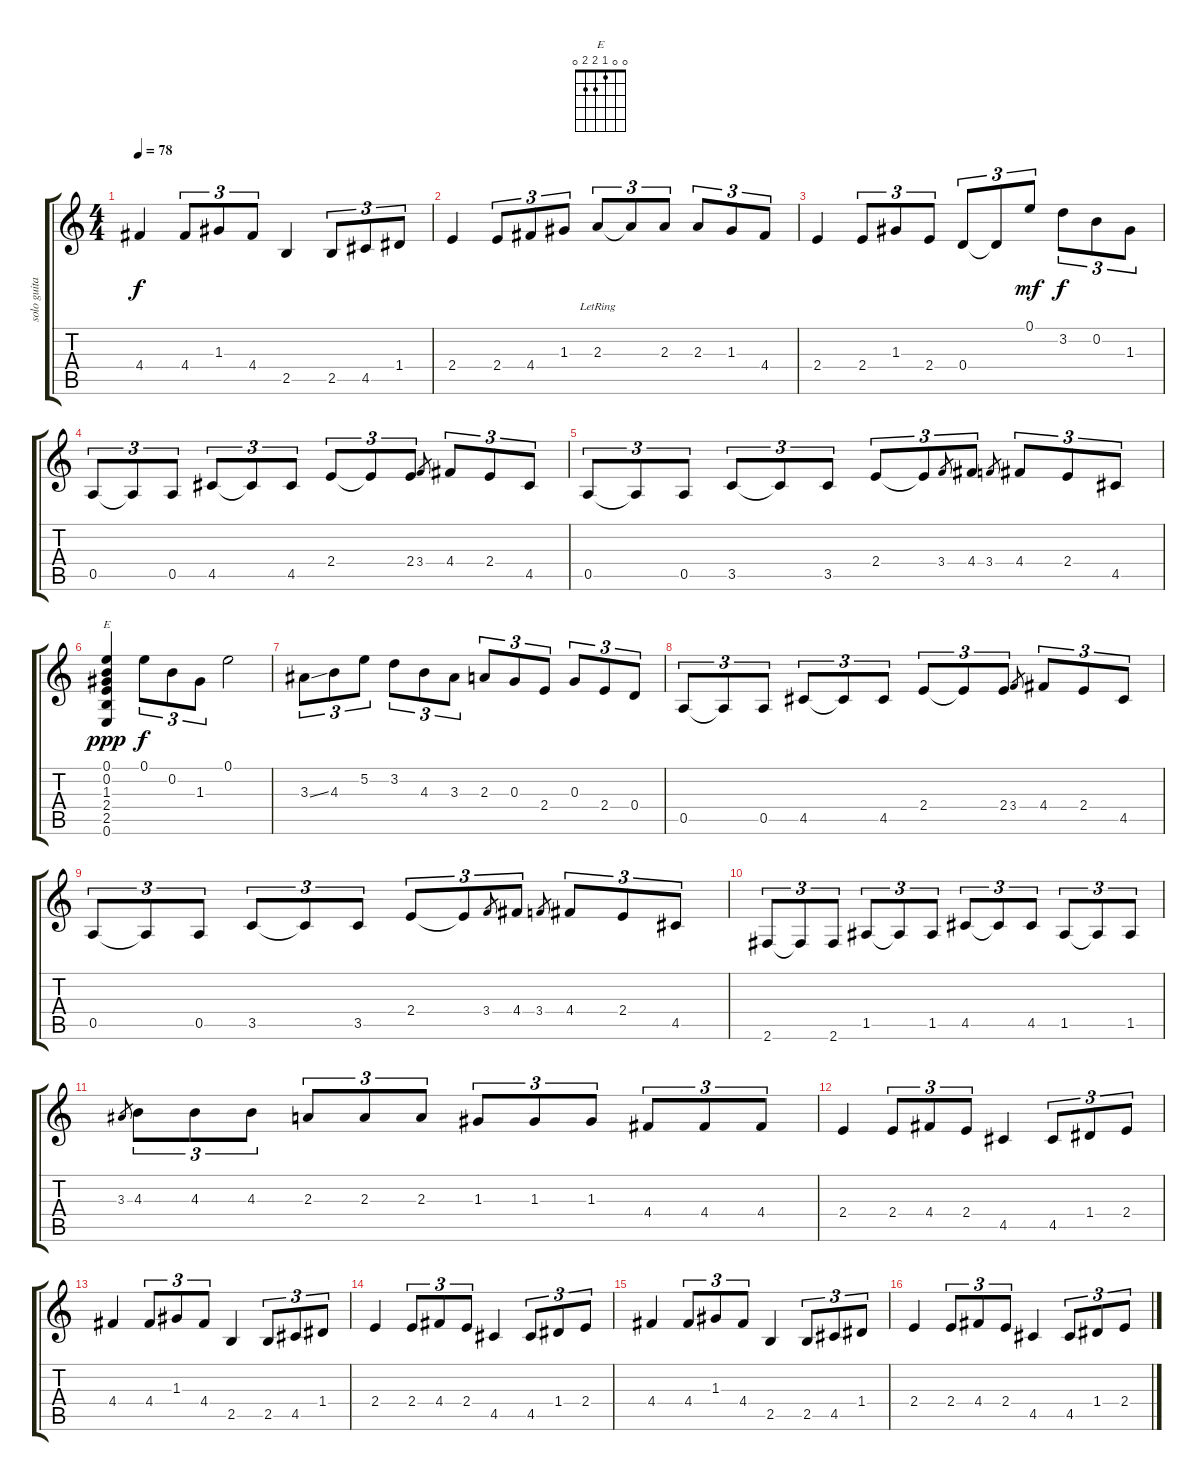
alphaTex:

\track ("solo guitar" "solo guita") {instrument acousticguitarsteel}
\staff {score tabs}
\tuning (E4 B3 G3 D3 A2 E2) {hide}
\chord ("E" 0 0 1 2 2 0)
\ts (4 4)
\tempo 78
\clef g2
\ks c
4.4.4{dy f} 4.4.8{tu (3 2)} 1.3.8{tu (3 2)} 4.4.8{tu (3 2)} 2.5.4 2.5.8{tu (3 2)} 4.5.8{tu (3 2)} 1.4.8{tu (3 2)} |
2.4.4 2.4.8{tu (3 2)} 4.4.8{tu (3 2)} 1.3.8{tu (3 2)} 2.3{lr}.8{tu (3 2)} 2.3{t}.8{tu (3 2)} 2.3.8{tu (3 2)} 2.3.8{tu (3 2)} 1.3.8{tu (3 2)} 4.4.8{tu (3 2)} |
2.4.4 2.4.8{tu (3 2)} 1.3.8{tu (3 2)} 2.4.8{tu (3 2)} 0.4.8{tu (3 2)} 0.4{t}.8{tu (3 2)} 0.1.8{tu (3 2) dy mf} 3.2.8{tu (3 2) dy f} 0.2.8{tu (3 2)} 1.3.8{tu (3 2)} |
0.5.8{tu (3 2)} 0.5{t}.8{tu (3 2)} 0.5.8{tu (3 2)} 4.5.8{tu (3 2)} 4.5{t}.8{tu (3 2)} 4.5.8{tu (3 2)} 2.4.8{tu (3 2)} 2.4{t}.8{tu (3 2)} 2.4.8{tu (3 2)} 3.4.8{gr} 4.4.8{tu (3 2)} 2.4.8{tu (3 2)} 4.5.8{tu (3 2)} |
0.5.8{tu (3 2)} 0.5{t}.8{tu (3 2)} 0.5.8{tu (3 2)} 3.5.8{tu (3 2)} 3.5{t}.8{tu (3 2)} 3.5.8{tu (3 2)} 2.4.8{tu (3 2)} 2.4{t}.8{tu (3 2)} 3.4.8{gr} 4.4.8{tu (3 2)} 3.4.8{gr} 4.4.8{tu (3 2)} 2.4.8{tu (3 2)} 4.5.8{tu (3 2)} |
(0.1 0.2 1.3 2.4 2.5 0.6).4{ch "E" dy ppp} 0.1.8{tu (3 2) dy f} 0.2.8{tu (3 2)} 1.3.8{tu (3 2)} 0.1.2 |
3.3{ss}.8{tu (3 2)} 4.3.8{tu (3 2)} 5.2.8{tu (3 2)} 3.2.8{tu (3 2)} 4.3.8{tu (3 2)} 3.3.8{tu (3 2)} 2.3.8{tu (3 2)} 0.3.8{tu (3 2)} 2.4.8{tu (3 2)} 0.3.8{tu (3 2)} 2.4.8{tu (3 2)} 0.4.8{tu (3 2)} |
0.5.8{tu (3 2)} 0.5{t}.8{tu (3 2)} 0.5.8{tu (3 2)} 4.5.8{tu (3 2)} 4.5{t}.8{tu (3 2)} 4.5.8{tu (3 2)} 2.4.8{tu (3 2)} 2.4{t}.8{tu (3 2)} 2.4.8{tu (3 2)} 3.4.8{gr} 4.4.8{tu (3 2)} 2.4.8{tu (3 2)} 4.5.8{tu (3 2)} |
0.5.8{tu (3 2)} 0.5{t}.8{tu (3 2)} 0.5.8{tu (3 2)} 3.5.8{tu (3 2)} 3.5{t}.8{tu (3 2)} 3.5.8{tu (3 2)} 2.4.8{tu (3 2)} 2.4{t}.8{tu (3 2)} 3.4.8{gr} 4.4.8{tu (3 2)} 3.4.8{gr} 4.4.8{tu (3 2)} 2.4.8{tu (3 2)} 4.5.8{tu (3 2)} |
2.6.8{tu (3 2)} 2.6{t}.8{tu (3 2)} 2.6.8{tu (3 2)} 1.5.8{tu (3 2)} 1.5{t}.8{tu (3 2)} 1.5.8{tu (3 2)} 4.5.8{tu (3 2)} 4.5{t}.8{tu (3 2)} 4.5.8{tu (3 2)} 1.5.8{tu (3 2)} 1.5{t}.8{tu (3 2)} 1.5.8{tu (3 2)} |
3.3.8{gr} 4.3.8{tu (3 2)} 4.3.8{tu (3 2)} 4.3.8{tu (3 2)} 2.3.8{tu (3 2)} 2.3.8{tu (3 2)} 2.3.8{tu (3 2)} 1.3.8{tu (3 2)} 1.3.8{tu (3 2)} 1.3.8{tu (3 2)} 4.4.8{tu (3 2)} 4.4.8{tu (3 2)} 4.4.8{tu (3 2)} |
2.4.4 2.4.8{tu (3 2)} 4.4.8{tu (3 2)} 2.4.8{tu (3 2)} 4.5.4 4.5.8{tu (3 2)} 1.4.8{tu (3 2)} 2.4.8{tu (3 2)} |
4.4.4 4.4.8{tu (3 2)} 1.3.8{tu (3 2)} 4.4.8{tu (3 2)} 2.5.4 2.5.8{tu (3 2)} 4.5.8{tu (3 2)} 1.4.8{tu (3 2)} |
2.4.4 2.4.8{tu (3 2)} 4.4.8{tu (3 2)} 2.4.8{tu (3 2)} 4.5.4 4.5.8{tu (3 2)} 1.4.8{tu (3 2)} 2.4.8{tu (3 2)} |
4.4.4 4.4.8{tu (3 2)} 1.3.8{tu (3 2)} 4.4.8{tu (3 2)} 2.5.4 2.5.8{tu (3 2)} 4.5.8{tu (3 2)} 1.4.8{tu (3 2)} |
2.4.4 2.4.8{tu (3 2)} 4.4.8{tu (3 2)} 2.4.8{tu (3 2)} 4.5.4 4.5.8{tu (3 2)} 1.4.8{tu (3 2)} 2.4.8{tu (3 2)}
